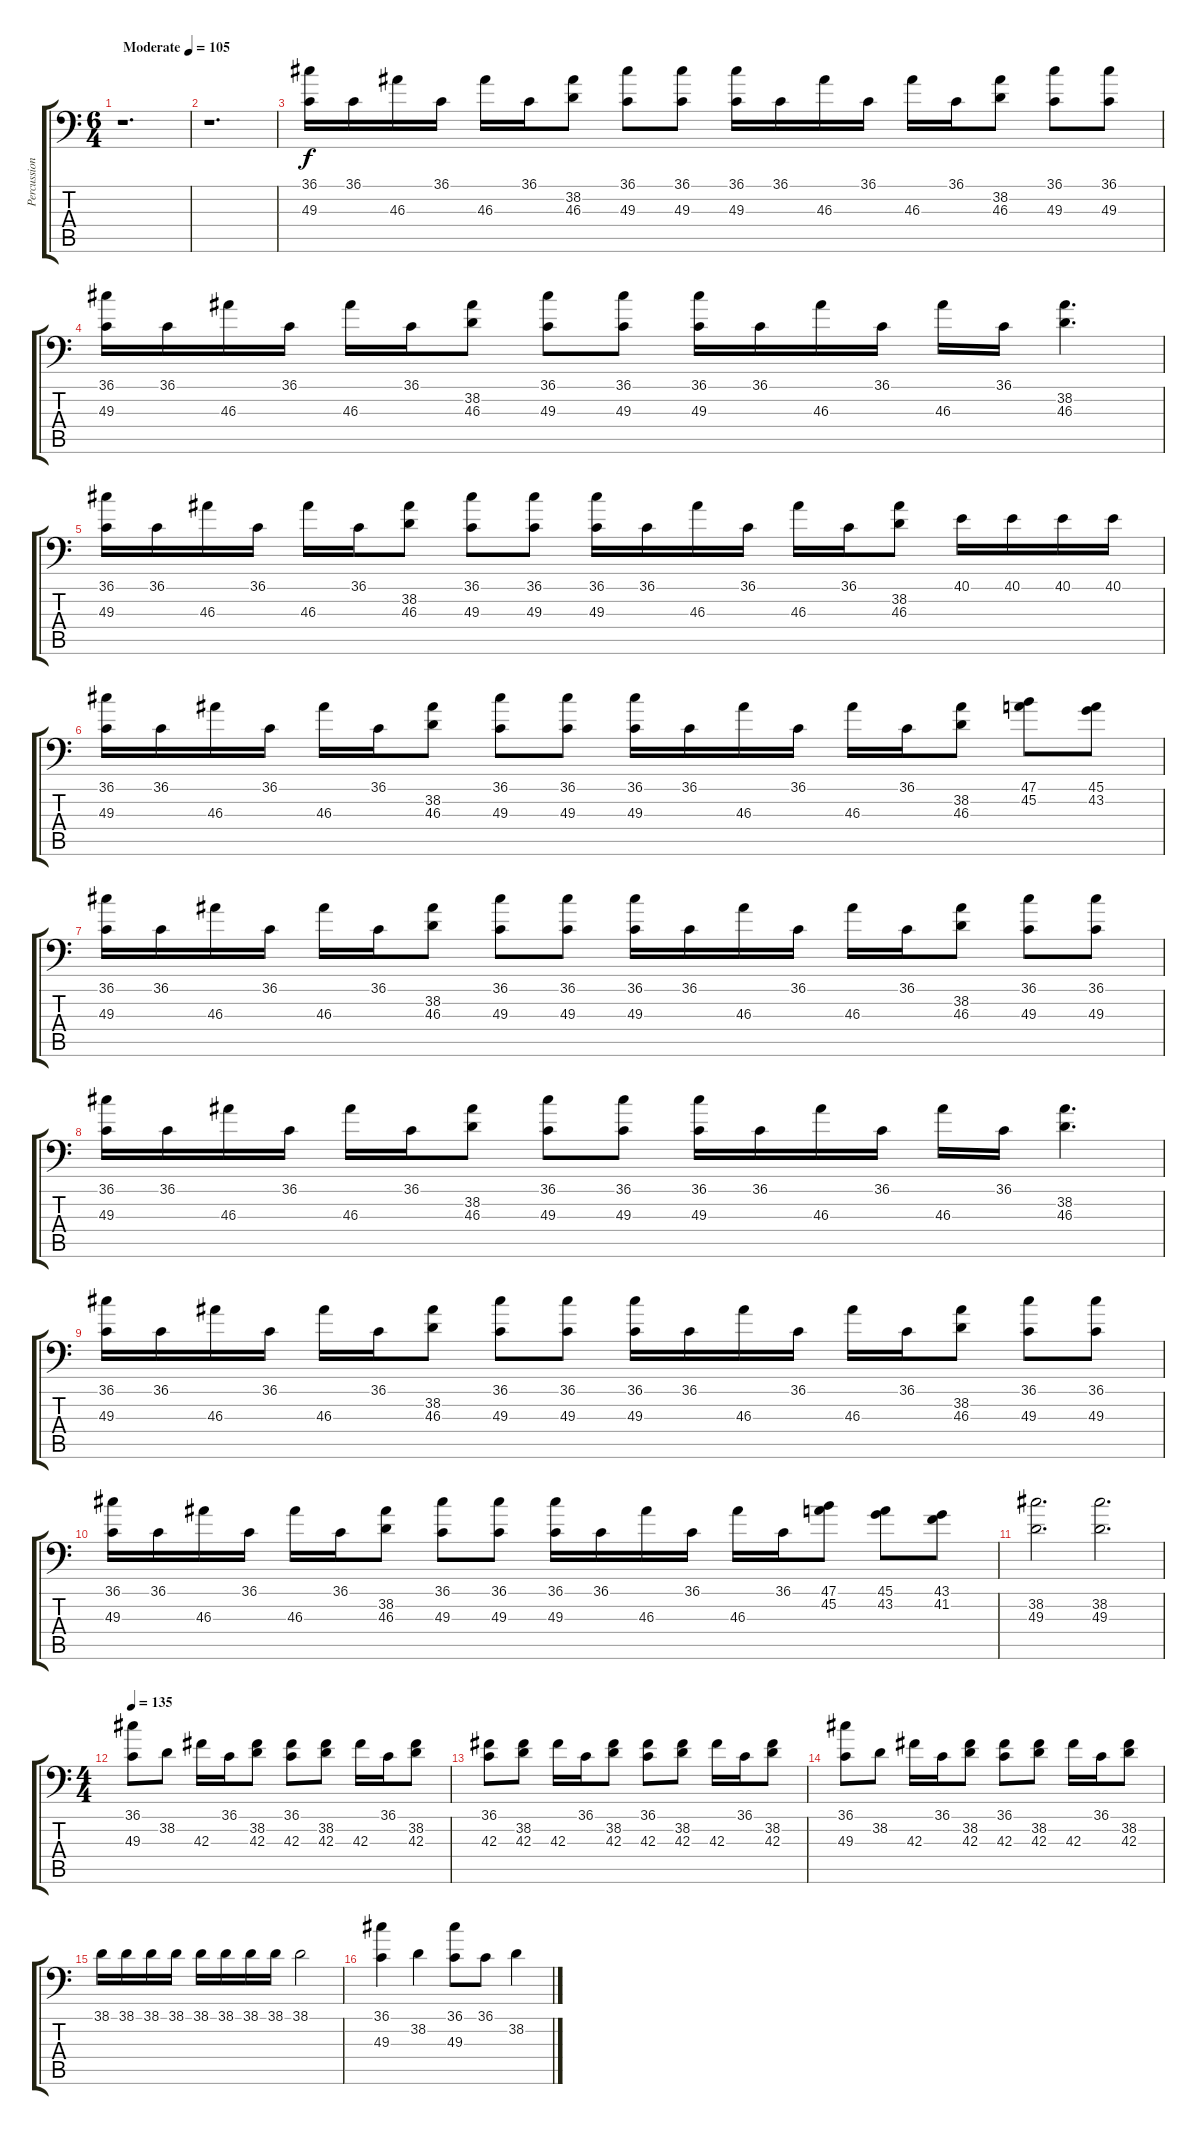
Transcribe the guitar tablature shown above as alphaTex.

\track ("Percussion" "Percussion") {instrument acousticgrandpiano}
\staff {score tabs}
\tuning (C-1 C-1 C-1 C-1 C-1 C-1) {hide}
\ts (6 4)
\tempo (105 "Moderate")
\clef f4
\ks c
r.1{d dy f instrument acousticgrandpiano} |
r.1{d} |
(36.1 49.3).16 36.1.16 46.3.16 36.1.16 46.3.16 36.1.16 (38.2 46.3).8 (36.1 49.3).8 (36.1 49.3).8 (36.1 49.3).16 36.1.16 46.3.16 36.1.16 46.3.16 36.1.16 (38.2 46.3).8 (36.1 49.3).8 (36.1 49.3).8 |
(36.1 49.3).16 36.1.16 46.3.16 36.1.16 46.3.16 36.1.16 (38.2 46.3).8 (36.1 49.3).8 (36.1 49.3).8 (36.1 49.3).16 36.1.16 46.3.16 36.1.16 46.3.16 36.1.16 (38.2 46.3).4{d} |
(36.1 49.3).16 36.1.16 46.3.16 36.1.16 46.3.16 36.1.16 (38.2 46.3).8 (36.1 49.3).8 (36.1 49.3).8 (36.1 49.3).16 36.1.16 46.3.16 36.1.16 46.3.16 36.1.16 (38.2 46.3).8 40.1.16 40.1.16 40.1.16 40.1.16 |
(36.1 49.3).16 36.1.16 46.3.16 36.1.16 46.3.16 36.1.16 (38.2 46.3).8 (36.1 49.3).8 (36.1 49.3).8 (36.1 49.3).16 36.1.16 46.3.16 36.1.16 46.3.16 36.1.16 (38.2 46.3).8 (47.1 45.2).8 (45.1 43.2).8 |
(36.1 49.3).16 36.1.16 46.3.16 36.1.16 46.3.16 36.1.16 (38.2 46.3).8 (36.1 49.3).8 (36.1 49.3).8 (36.1 49.3).16 36.1.16 46.3.16 36.1.16 46.3.16 36.1.16 (38.2 46.3).8 (36.1 49.3).8 (36.1 49.3).8 |
(36.1 49.3).16 36.1.16 46.3.16 36.1.16 46.3.16 36.1.16 (38.2 46.3).8 (36.1 49.3).8 (36.1 49.3).8 (36.1 49.3).16 36.1.16 46.3.16 36.1.16 46.3.16 36.1.16 (38.2 46.3).4{d} |
(36.1 49.3).16 36.1.16 46.3.16 36.1.16 46.3.16 36.1.16 (38.2 46.3).8 (36.1 49.3).8 (36.1 49.3).8 (36.1 49.3).16 36.1.16 46.3.16 36.1.16 46.3.16 36.1.16 (38.2 46.3).8 (36.1 49.3).8 (36.1 49.3).8 |
(36.1 49.3).16 36.1.16 46.3.16 36.1.16 46.3.16 36.1.16 (38.2 46.3).8 (36.1 49.3).8 (36.1 49.3).8 (36.1 49.3).16 36.1.16 46.3.16 36.1.16 46.3.16 36.1.16 (47.1 45.2).8 (45.1 43.2).8 (43.1 41.2).8 |
(38.2 49.3).2{d} (38.2 49.3).2{d} |
\ts (4 4)
\tempo 135
(36.1 49.3).8 38.2.8 42.3.16 36.1.16 (38.2 42.3).8 (36.1 42.3).8 (38.2 42.3).8 42.3.16 36.1.16 (38.2 42.3).8 |
(36.1 42.3).8 (38.2 42.3).8 42.3.16 36.1.16 (38.2 42.3).8 (36.1 42.3).8 (38.2 42.3).8 42.3.16 36.1.16 (38.2 42.3).8 |
(36.1 49.3).8 38.2.8 42.3.16 36.1.16 (38.2 42.3).8 (36.1 42.3).8 (38.2 42.3).8 42.3.16 36.1.16 (38.2 42.3).8 |
38.1.16 38.1.16 38.1.16 38.1.16 38.1.16 38.1.16 38.1.16 38.1.16 38.1.2 |
(36.1 49.3).4 38.2.4 (36.1 49.3).8 36.1.8 38.2.4
